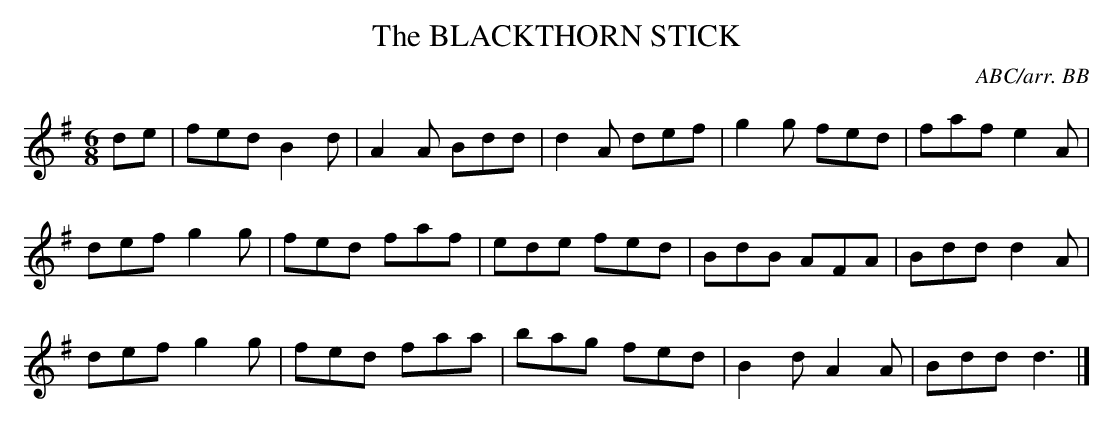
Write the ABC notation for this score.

X:1
T:BLACKTHORN STICK, The
Y:"set dance"
C:ABC/arr. BB
L:1/8
M:6/8
K:G
de|fed B2d|A2A Bdd|d2A def|g2g fed|faf e2A|
def g2g|fed faf|ede fed|BdB AFA|Bdd d2A|
def g2g|fed faa|bag fed|B2d A2A|Bdd d3|]
